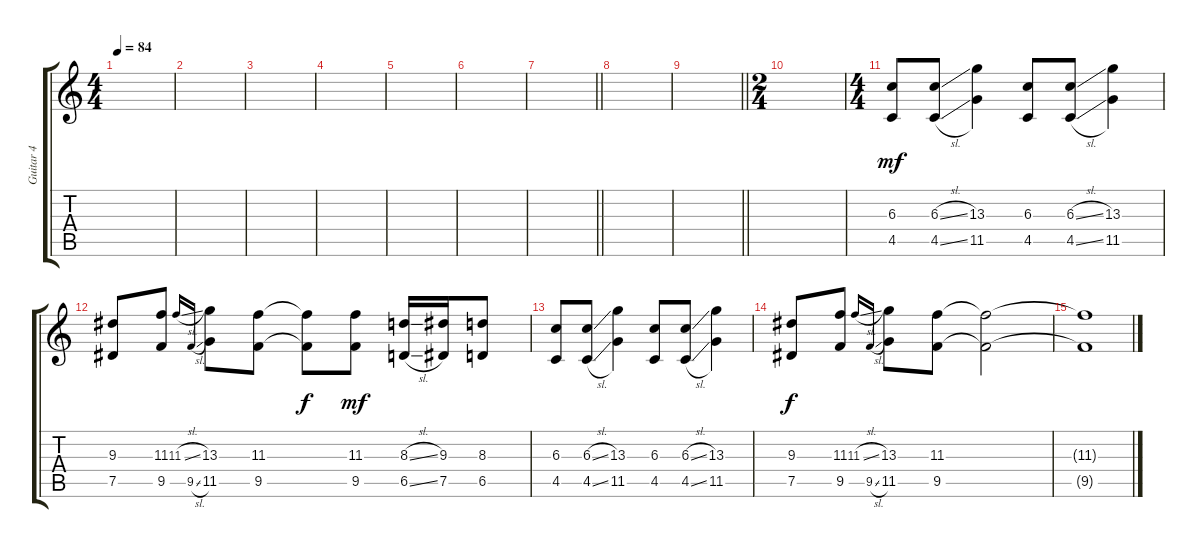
\track ("Guitar 4" "Guitar 4") {instrument overdrivenguitar}
\staff {score tabs}
\tuning (Eb4 Bb3 Gb3 Db3 Ab2 Eb2) {hide}
\ts (4 4)
\tempo 84
\clef g2
\ks c
|
|
|
|
|
|
\barLineRight lightlight
|
|
\barLineRight lightlight
|
\ts (2 4)
|
\ts (4 4)
(6.3 4.5).8{dy mf} (6.3{sl} 4.5{sl}).8 (13.3 11.5).4 (6.3 4.5).8 (6.3{sl} 4.5{sl}).8 (13.3 11.5).4 |
(9.3 7.5).8 (11.3 9.5).8 11.3{sl}.16{gr onbeat} 9.5{sl}.16{gr onbeat beam merge} (13.3 11.5).8 (11.3 9.5).8 (11.3{t} 9.5{t}).8{dy f} (11.3 9.5).8{dy mf} (8.3{sl} 6.5{sl}).16 (9.3 7.5).16 (8.3 6.5).8 |
(6.3 4.5).8 (6.3{sl} 4.5{sl}).8 (13.3 11.5).4 (6.3 4.5).8 (6.3{sl} 4.5{sl}).8 (13.3 11.5).4 |
(9.3 7.5).8{dy f} (11.3 9.5).8 11.3{sl}.16{gr onbeat} 9.5{sl}.16{gr onbeat} (13.3 11.5).8 (11.3 9.5).8 (11.3{t} 9.5{t}).2 |
(11.3{t} 9.5{t}).1
